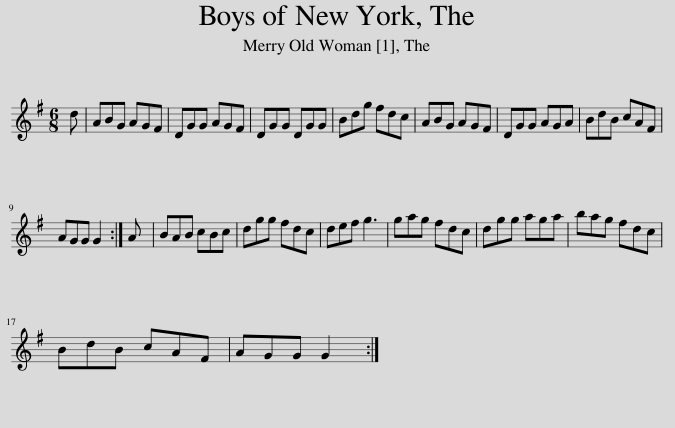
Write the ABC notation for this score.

X:1
L:1/8
M:6/8
I:linebreak $
K:G
V:1 treble
V:1
 d | ABG AGF | DGG AGF | DGG DGG | Bdg fdc | %5
 ABG AGF | DGG AGA | BdB cAF |$ AGG G2 :| A | %10
 BAB cBc | dgg fdc | def g3 | gag fdc | dgg aga | %15
 bag fdc |$ BdB cAF | AGG G2 :| %18
